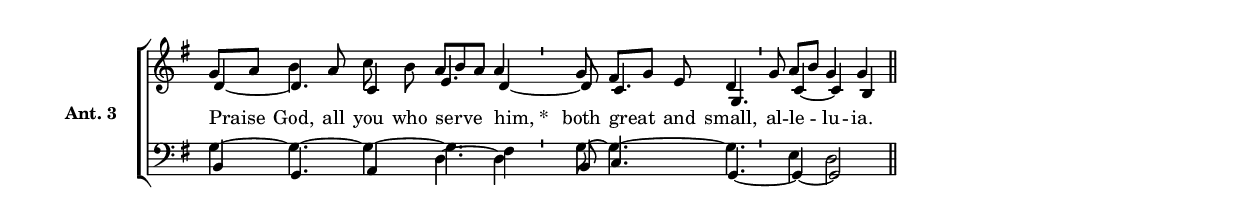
\version "2.20.0"

\include "../../lbi_defs.ily"
\version "2.18.2"
%% include "../../../lbi_defs.ily"

keysig = \key g \major
antiphon = "3"
% this is a special musical setting, not a normal psalm tone
psalmnum = "Rev_19_1-7"
psalmtonestruct = "special"
psalmtone = "68"
frompitch = a
topitch = a

text = \lyricmode {
    \set includeGraceNotes = ##t
    Praise God, all you who serve \ll "him, * " _
    both great and small, al -- le -- lu -- ia.
}

sopNotesAnt = \relative e' {
    \keysig
    \global
    g8[ a] b4 a8 c b a[ b a] \bar "" a4 \bar "'"
    \hideNotes a16 \unHideNotes %so that I can align the * better
    g8 \bar "" fis[ g] e d4 \bar"'" g8 a[ b] g4 g \bar "||"
}
altoNotesAnt = \relative c' {
    \keysig
    \global
    d4~ d4. c4 e4. d4~ s16 d8 c4. g4. c4~ c b4
}
tenorNotesAnt = \relative g {
    \keysig
    \global
    g4~ g4.~ g4~ g4. fis4 s16
    g8~ g4.~ g4. e4 d2 \bar "||"
}
bassNotesAnt = \relative c {
    \keysig
    \global
    b4 g4. a4 d4.~ d4 s16
    b8 c4. g4.~ g4~ g2
}

% \include #(string-append "../../psalmtones/notes/" psalmtone "-notes.ily")


\score {
    <<
       \new ChoirStaff \with {
           instrumentName = \markup {
               \center-column {
                     \bold { \line { Ant. \antiphon } } }
           }
       }

       <<
           \new Staff = "up"
           <<
               \midi_instrument
               \clef treble
               \accidentalStyle forget
               \new Voice = "Soprano" \sopNotesAnt
               \new Voice = "Alto" \altoNotesAnt
               \new Lyrics \lyricsto Soprano \text
           >>
           \new Staff = "down"
           <<
               \midi_instrument
               \clef bass
               \accidentalStyle forget
               \new Voice = "Tenor" \tenorNotesAnt
               \new Voice = "Bass" \bassNotesAnt
           >>
       >>
    >>

    \layout {
        ragged-last = ##t
        \context {
            \Staff
            \remove Time_signature_engraver
        }

    }
    %\midi {}
}
